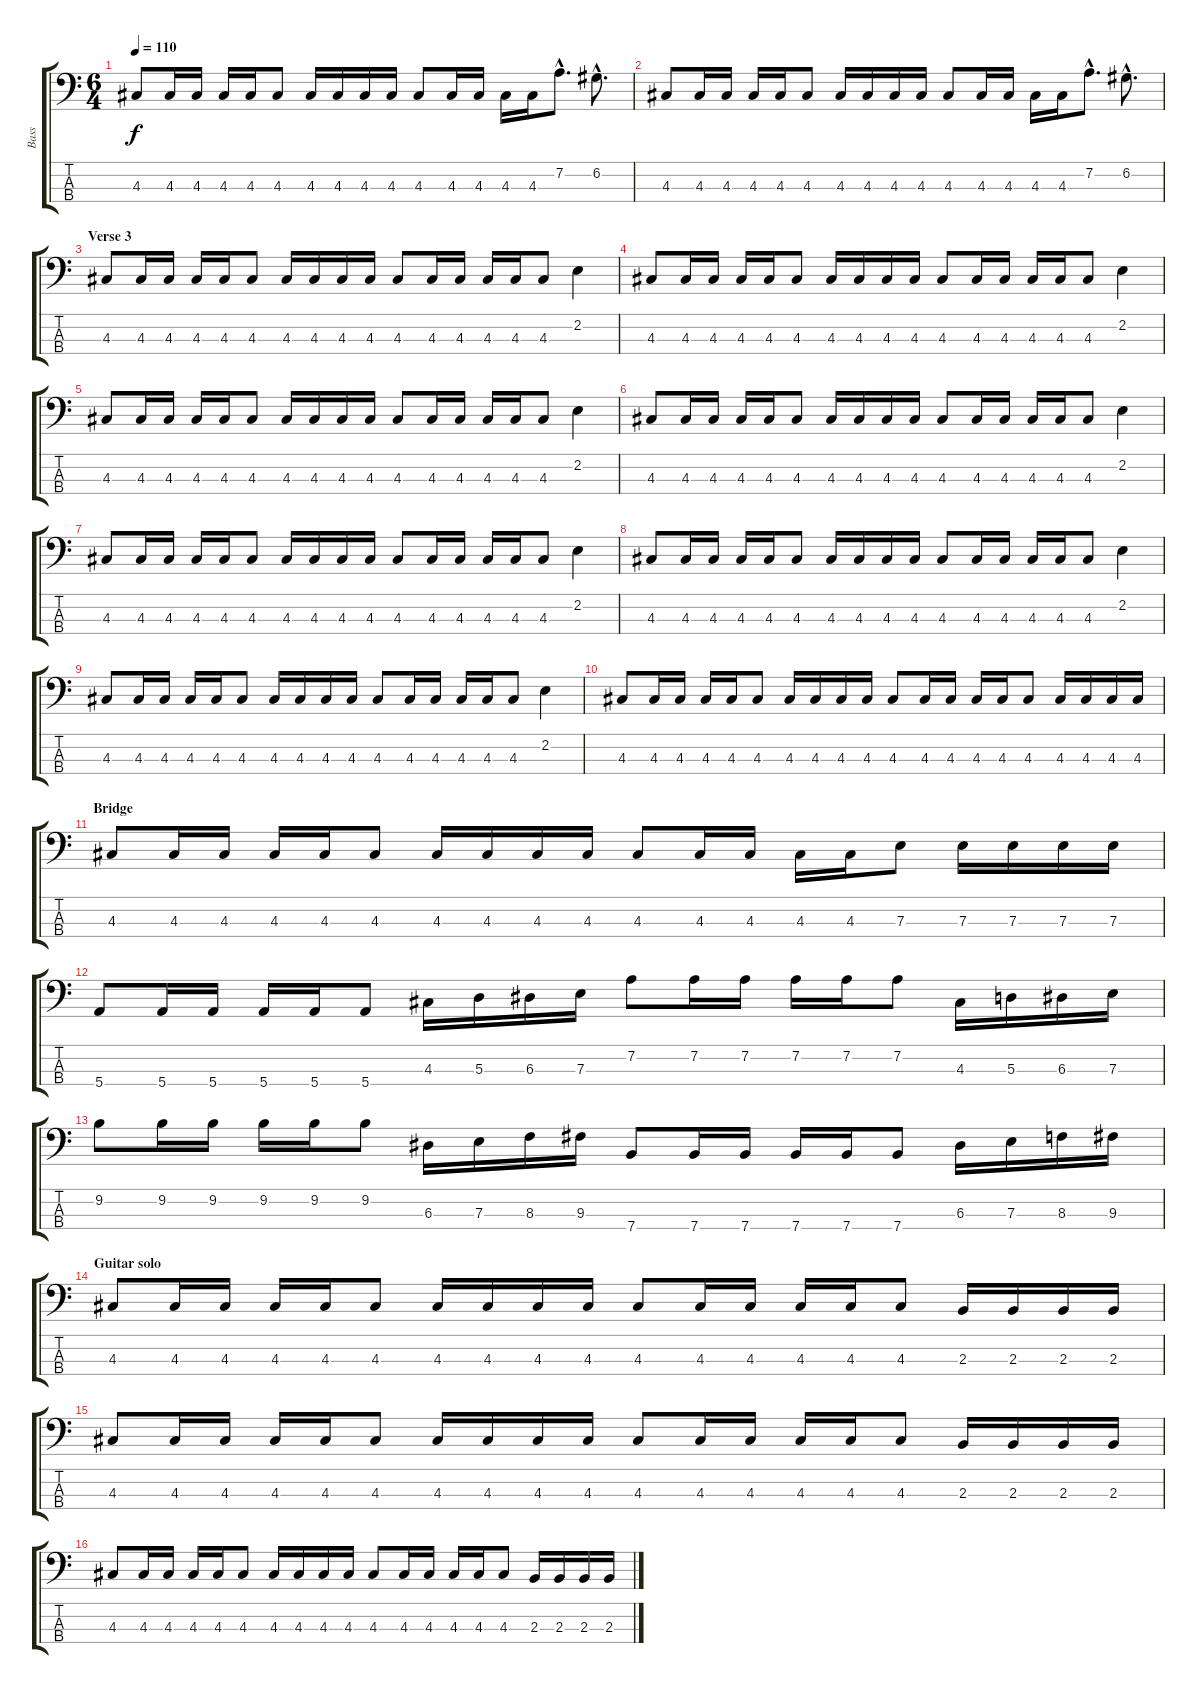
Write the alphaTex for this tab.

\track ("Bass" "Bass") {instrument electricbassfinger}
\staff {score tabs}
\tuning (G2 D2 A1 E1) {hide}
\ts (6 4)
\tempo 110
\clef f4
\ks c
4.3.8{dy f} 4.3.16 4.3.16 4.3.16 4.3.16 4.3.8 4.3.16 4.3.16 4.3.16 4.3.16 4.3.8 4.3.16 4.3.16 4.3.16 4.3.16 7.2{hac}.8{d} 6.2{hac}.8{d} |
4.3.8 4.3.16 4.3.16 4.3.16 4.3.16 4.3.8 4.3.16 4.3.16 4.3.16 4.3.16 4.3.8 4.3.16 4.3.16 4.3.16 4.3.16 7.2{hac}.8{d} 6.2{hac}.8{d} |
\section ("" "Verse 3")
4.3.8 4.3.16 4.3.16 4.3.16 4.3.16 4.3.8 4.3.16 4.3.16 4.3.16 4.3.16 4.3.8 4.3.16 4.3.16 4.3.16 4.3.16 4.3.8 2.2.4 |
4.3.8 4.3.16 4.3.16 4.3.16 4.3.16 4.3.8 4.3.16 4.3.16 4.3.16 4.3.16 4.3.8 4.3.16 4.3.16 4.3.16 4.3.16 4.3.8 2.2.4 |
4.3.8 4.3.16 4.3.16 4.3.16 4.3.16 4.3.8 4.3.16 4.3.16 4.3.16 4.3.16 4.3.8 4.3.16 4.3.16 4.3.16 4.3.16 4.3.8 2.2.4 |
4.3.8 4.3.16 4.3.16 4.3.16 4.3.16 4.3.8 4.3.16 4.3.16 4.3.16 4.3.16 4.3.8 4.3.16 4.3.16 4.3.16 4.3.16 4.3.8 2.2.4 |
4.3.8 4.3.16 4.3.16 4.3.16 4.3.16 4.3.8 4.3.16 4.3.16 4.3.16 4.3.16 4.3.8 4.3.16 4.3.16 4.3.16 4.3.16 4.3.8 2.2.4 |
4.3.8 4.3.16 4.3.16 4.3.16 4.3.16 4.3.8 4.3.16 4.3.16 4.3.16 4.3.16 4.3.8 4.3.16 4.3.16 4.3.16 4.3.16 4.3.8 2.2.4 |
4.3.8 4.3.16 4.3.16 4.3.16 4.3.16 4.3.8 4.3.16 4.3.16 4.3.16 4.3.16 4.3.8 4.3.16 4.3.16 4.3.16 4.3.16 4.3.8 2.2.4 |
4.3.8 4.3.16 4.3.16 4.3.16 4.3.16 4.3.8 4.3.16 4.3.16 4.3.16 4.3.16 4.3.8 4.3.16 4.3.16 4.3.16 4.3.16 4.3.8 4.3.16 4.3.16 4.3.16 4.3.16 |
\section ("" "Bridge")
4.3.8 4.3.16 4.3.16 4.3.16 4.3.16 4.3.8 4.3.16 4.3.16 4.3.16 4.3.16 4.3.8 4.3.16 4.3.16 4.3.16 4.3.16 7.3.8 7.3.16 7.3.16 7.3.16 7.3.16 |
5.4.8 5.4.16 5.4.16 5.4.16 5.4.16 5.4.8 4.3.16 5.3.16 6.3.16 7.3.16 7.2.8 7.2.16 7.2.16 7.2.16 7.2.16 7.2.8 4.3.16 5.3.16 6.3.16 7.3.16 |
9.2.8 9.2.16 9.2.16 9.2.16 9.2.16 9.2.8 6.3.16 7.3.16 8.3.16 9.3.16 7.4.8 7.4.16 7.4.16 7.4.16 7.4.16 7.4.8 6.3.16 7.3.16 8.3.16 9.3.16 |
\section ("" "Guitar solo")
4.3.8 4.3.16 4.3.16 4.3.16 4.3.16 4.3.8 4.3.16 4.3.16 4.3.16 4.3.16 4.3.8 4.3.16 4.3.16 4.3.16 4.3.16 4.3.8 2.3.16 2.3.16 2.3.16 2.3.16 |
4.3.8 4.3.16 4.3.16 4.3.16 4.3.16 4.3.8 4.3.16 4.3.16 4.3.16 4.3.16 4.3.8 4.3.16 4.3.16 4.3.16 4.3.16 4.3.8 2.3.16 2.3.16 2.3.16 2.3.16 |
4.3.8 4.3.16 4.3.16 4.3.16 4.3.16 4.3.8 4.3.16 4.3.16 4.3.16 4.3.16 4.3.8 4.3.16 4.3.16 4.3.16 4.3.16 4.3.8 2.3.16 2.3.16 2.3.16 2.3.16
